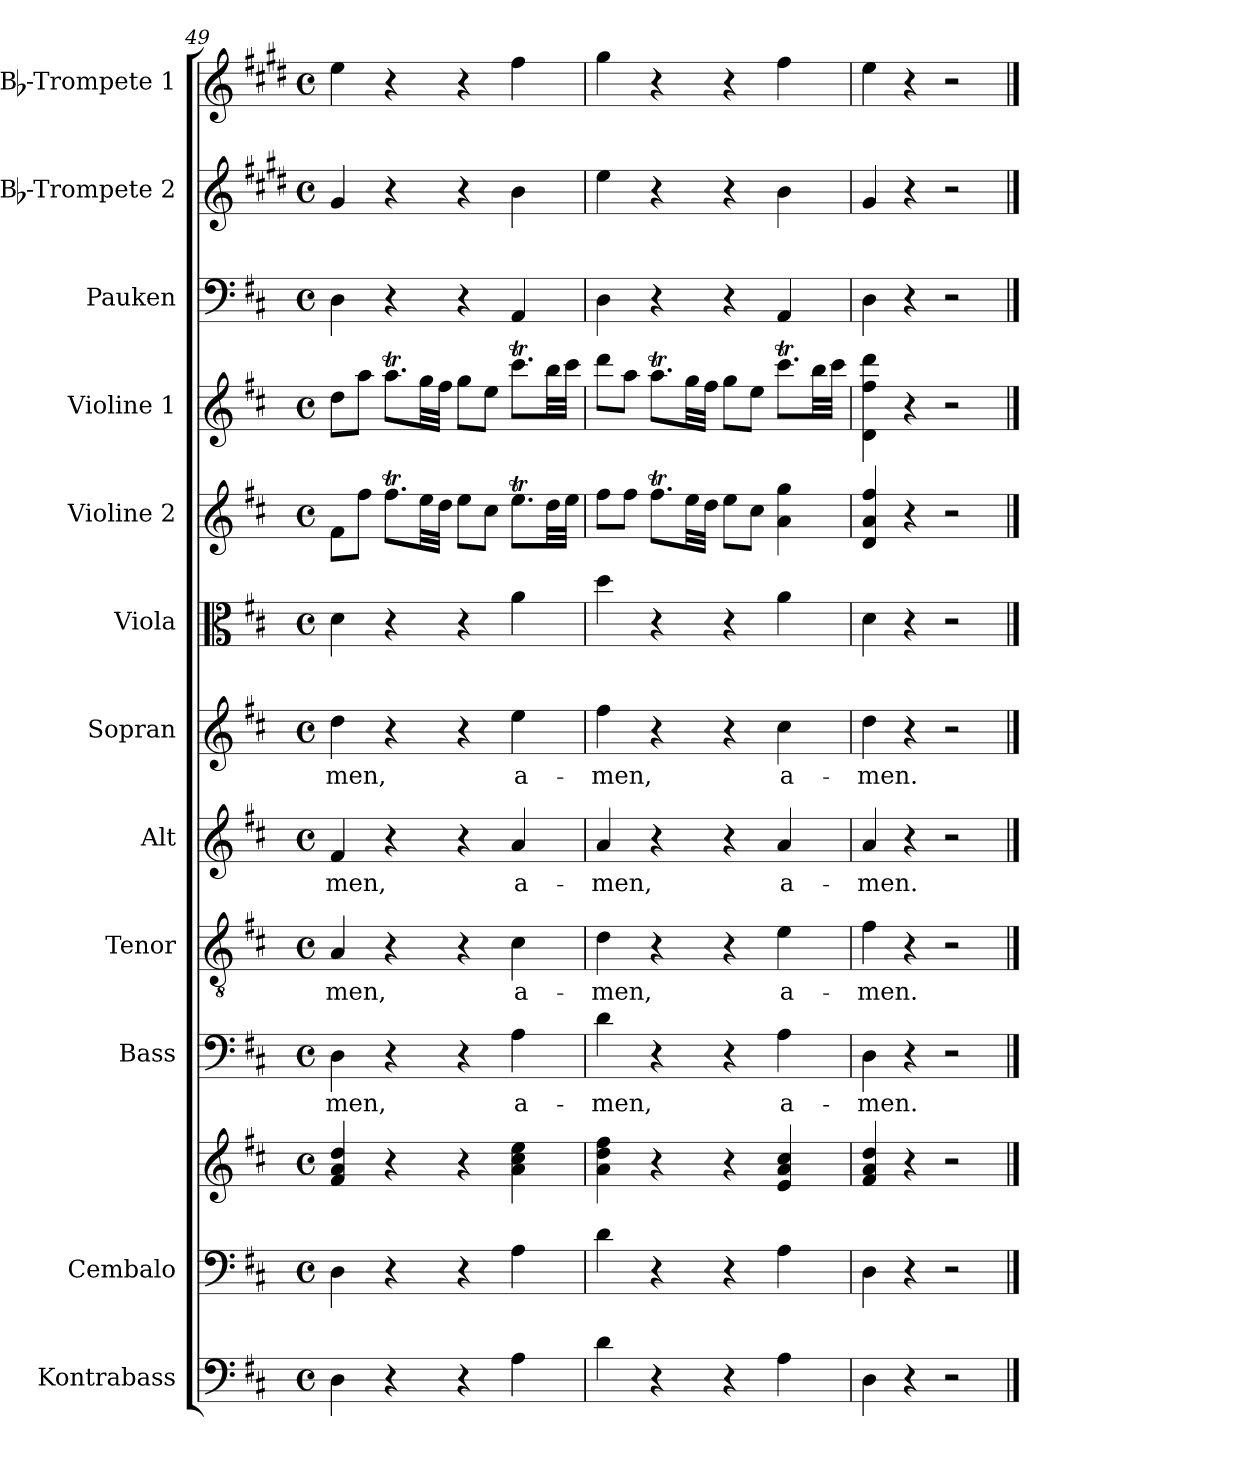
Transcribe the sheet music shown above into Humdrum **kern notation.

**kern	**kern	**kern	**kern	**text	**kern	**text	**kern	**text	**kern	**text	**kern	**kern	**kern	**kern	**kern	**kern
*part12	*part11	*part11	*part10	*part10	*part9	*part9	*part8	*part8	*part7	*part7	*part6	*part5	*part4	*part3	*part2	*part1
*staff13	*staff12	*staff11	*staff10	*staff10	*staff9	*staff9	*staff8	*staff8	*staff7	*staff7	*staff6	*staff5	*staff4	*staff3	*staff2	*staff1
*I"Kontrabass	*I"Cembalo	*	*I"Bass	*	*I"Tenor	*	*I"Alt	*	*I"Sopran	*	*I"Viola	*I"Violine 2	*I"Violine 1	*I"Pauken	*I"Bb-Trompete 2	*I"Bb-Trompete 1
*I'Kb.	*I'Cemb.	*	*I'B.	*	*I'T.	*	*I'A.	*	*I'S.	*	*I'Vla.	*I'Vl. 2	*I'Vl. 1	*I'Pk.	*I'Bb Trp. 2	*I'Bb Trp. 1
*clefF4	*clefF4	*clefG2	*clefF4	*	*clefGv2	*	*clefG2	*	*clefG2	*	*clefC3	*clefG2	*clefG2	*clefF4	*clefG2	*clefG2
*ITrd7c12	*	*	*	*	*	*	*	*	*	*	*	*	*	*	*ITrd1c2	*ITrd1c2
*k[f#c#]	*k[f#c#]	*k[f#c#]	*k[f#c#]	*	*k[f#c#]	*	*k[f#c#]	*	*k[f#c#]	*	*k[f#c#]	*k[f#c#]	*k[f#c#]	*k[f#c#]	*k[f#c#]	*k[f#c#]
*D:	*D:	*D:	*D:	*	*D:	*	*D:	*	*D:	*	*D:	*D:	*D:	*D:	*D:	*D:
*M4/4	*M4/4	*M4/4	*M4/4	*	*M4/4	*	*M4/4	*	*M4/4	*	*M4/4	*M4/4	*M4/4	*M4/4	*M4/4	*M4/4
*met(c)	*met(c)	*met(c)	*met(c)	*	*met(c)	*	*met(c)	*	*met(c)	*	*met(c)	*met(c)	*met(c)	*met(c)	*met(c)	*met(c)
=49	=49	=49	=49	=49	=49	=49	=49	=49	=49	=49	=49	=49	=49	=49	=49	=49
!	!	!	!	!LO:LY:b	!	!LO:LY:b	!	!LO:LY:b	!	!LO:LY:b	!	!	!	!	!	!
4DD\	4D\	4f#/ 4a/ 4dd/	4D\	-men,	4A/	-men,	4f#/	-men,	4dd\	-men,	4d\	8f#\L	8dd\L	4D\	4f#/	4dd\
.	.	.	.	.	.	.	.	.	.	.	.	8ff#\J	8aa\J	.	.	.
4r	4r	4r	4r	.	4r	.	4r	.	4r	.	4r	8.ff#t\L	8.aaT\L	4r	4r	4r
.	.	.	.	.	.	.	.	.	.	.	.	32ee\LL	32gg\LL	.	.	.
.	.	.	.	.	.	.	.	.	.	.	.	32dd\JJJ	32ff#\JJJ	.	.	.
4r	4r	4r	4r	.	4r	.	4r	.	4r	.	4r	8ee\L	8gg\L	4r	4r	4r
.	.	.	.	.	.	.	.	.	.	.	.	8cc#\J	8ee\J	.	.	.
!	!	!	!	!LO:LY:b	!	!LO:LY:b	!	!LO:LY:b	!	!LO:LY:b	!	!	!	!	!	!
4AA\	4A\	4a\ 4cc#\ 4ee\	4A\	a-	4c#\	a-	4a/	a-	4ee\	a-	4a\	8.eeT\L	8.ccc#t\L	4AA/	4a\	4ee\
.	.	.	.	.	.	.	.	.	.	.	.	32dd\LL	32bb\LL	.	.	.
.	.	.	.	.	.	.	.	.	.	.	.	32ee\JJJ	32ccc#\JJJ	.	.	.
=50	=50	=50	=50	=50	=50	=50	=50	=50	=50	=50	=50	=50	=50	=50	=50	=50
!	!	!	!	!LO:LY:b	!	!LO:LY:b	!	!LO:LY:b	!	!LO:LY:b	!	!	!	!	!	!
4D\	4d\	4a\ 4dd\ 4ff#\	4d\	-men,	4d\	-men,	4a/	-men,	4ff#\	-men,	4dd\	8ff#\L	8ddd\L	4D\	4dd\	4ff#\
.	.	.	.	.	.	.	.	.	.	.	.	8ff#\J	8aa\J	.	.	.
4r	4r	4r	4r	.	4r	.	4r	.	4r	.	4r	8.ff#t\L	8.aaT\L	4r	4r	4r
.	.	.	.	.	.	.	.	.	.	.	.	32ee\LL	32gg\LL	.	.	.
.	.	.	.	.	.	.	.	.	.	.	.	32dd\JJJ	32ff#\JJJ	.	.	.
4r	4r	4r	4r	.	4r	.	4r	.	4r	.	4r	8ee\L	8gg\L	4r	4r	4r
.	.	.	.	.	.	.	.	.	.	.	.	8cc#\J	8ee\J	.	.	.
!	!	!	!	!LO:LY:b	!	!LO:LY:b	!	!LO:LY:b	!	!LO:LY:b	!	!	!	!	!	!
4AA\	4A\	4e/ 4a/ 4cc#/	4A\	a-	4e\	a-	4a/	a-	4cc#\	a-	4a\	4a\ 4gg\	8.ccc#t\L	4AA/	4a\	4ee\
.	.	.	.	.	.	.	.	.	.	.	.	.	32bb\LL	.	.	.
.	.	.	.	.	.	.	.	.	.	.	.	.	32ccc#\JJJ	.	.	.
=51	=51	=51	=51	=51	=51	=51	=51	=51	=51	=51	=51	=51	=51	=51	=51	=51
!	!	!	!	!LO:LY:b	!	!LO:LY:b	!	!LO:LY:b	!	!LO:LY:b	!	!	!	!	!	!
4DD\	4D\	4f#/ 4a/ 4dd/	4D\	-men.	4f#\	-men.	4a/	-men.	4dd\	-men.	4d\	4d/ 4a/ 4ff#/	4d\ 4ff#\ 4ddd\	4D\	4f#/	4dd\
4r	4r	4r	4r	.	4r	.	4r	.	4r	.	4r	4r	4r	4r	4r	4r
2r	2r	2r	2r	.	2r	.	2r	.	2r	.	2r	2r	2r	2r	2r	2r
==	==	==	==	==	==	==	==	==	==	==	==	==	==	==	==	==
*-	*-	*-	*-	*-	*-	*-	*-	*-	*-	*-	*-	*-	*-	*-	*-	*-
